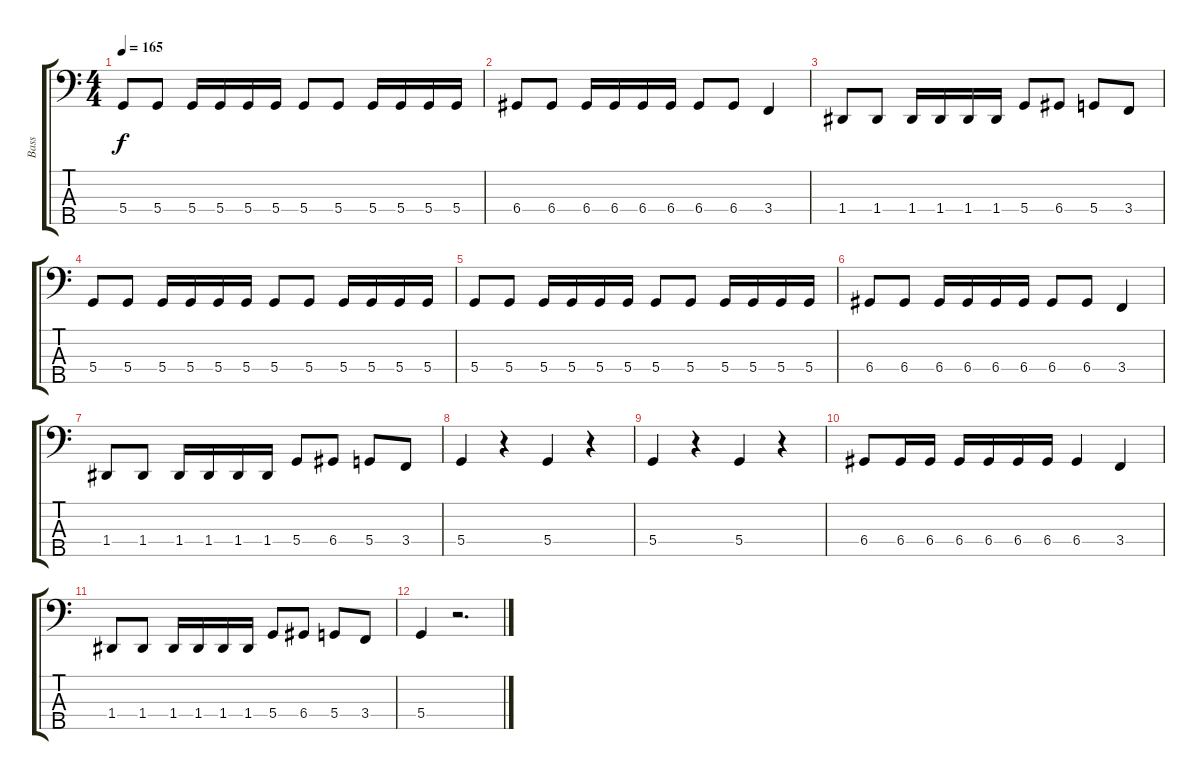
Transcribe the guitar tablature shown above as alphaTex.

\track ("Bass" "Bass") {instrument electricbassfinger}
\staff {score tabs}
\tuning (F2 C2 G1 D1 A0) {hide}
\ts (4 4)
\tempo 165
\clef f4
\ks c
5.4.8{dy f} 5.4.8 5.4.16 5.4.16 5.4.16 5.4.16 5.4.8 5.4.8 5.4.16 5.4.16 5.4.16 5.4.16 |
6.4.8 6.4.8 6.4.16 6.4.16 6.4.16 6.4.16 6.4.8 6.4.8 3.4.4 |
1.4.8 1.4.8 1.4.16 1.4.16 1.4.16 1.4.16 5.4.8 6.4.8 5.4.8 3.4.8 |
5.4.8 5.4.8 5.4.16 5.4.16 5.4.16 5.4.16 5.4.8 5.4.8 5.4.16 5.4.16 5.4.16 5.4.16 |
5.4.8 5.4.8 5.4.16 5.4.16 5.4.16 5.4.16 5.4.8 5.4.8 5.4.16 5.4.16 5.4.16 5.4.16 |
6.4.8 6.4.8 6.4.16 6.4.16 6.4.16 6.4.16 6.4.8 6.4.8 3.4.4 |
1.4.8 1.4.8 1.4.16 1.4.16 1.4.16 1.4.16 5.4.8 6.4.8 5.4.8 3.4.8 |
5.4.4 r.4 5.4.4 r.4 |
5.4.4 r.4 5.4.4 r.4 |
6.4.8 6.4.16 6.4.16 6.4.16 6.4.16 6.4.16 6.4.16 6.4.4 3.4.4 |
1.4.8 1.4.8 1.4.16 1.4.16 1.4.16 1.4.16 5.4.8 6.4.8 5.4.8 3.4.8 |
5.4.4 r.2{d}
